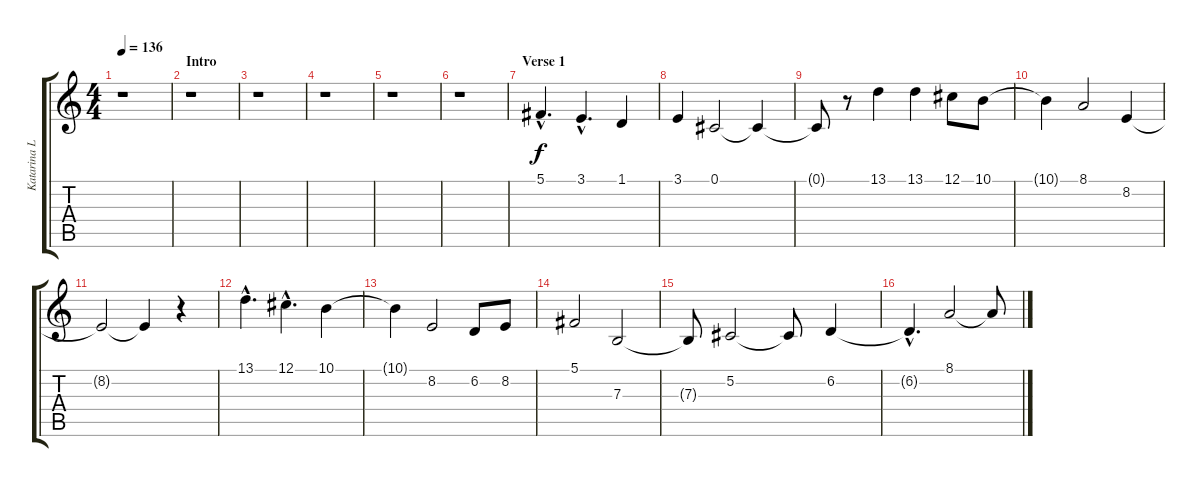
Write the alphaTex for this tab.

\track ("Katarina Lilja" "Katarina L") {instrument altosax}
\staff {score tabs}
\tuning (Db4 Ab3 E3 B2 Gb2 Db2) {hide}
\ts (4 4)
\tempo 136
\clef g2
\ks c
r.1{dy f instrument altosax} |
\section ("" "Intro")
r.1 |
r.1 |
r.1 |
r.1 |
r.1 |
\section ("" "Verse 1")
5.1{hac}.4{d} 3.1{hac}.4{d} 1.1.4 |
3.1.4 0.1.2 0.1{t}.4 |
0.1{t}.8 r.8 13.1.4 13.1.4 12.1.8 10.1.8 |
10.1{t}.4 8.1.2 8.2.4 |
8.2{t}.2 8.2{t}.4 r.4 |
13.1{hac}.4{d} 12.1{hac}.4{d} 10.1.4 |
10.1{t}.4 8.2.2 6.2.8 8.2.8 |
5.1.2 7.3.2 |
7.3{t}.8 5.2.2 5.2{t}.8 6.2.4 |
6.2{hac t}.4{d} 8.1.2 8.1{t}.8
